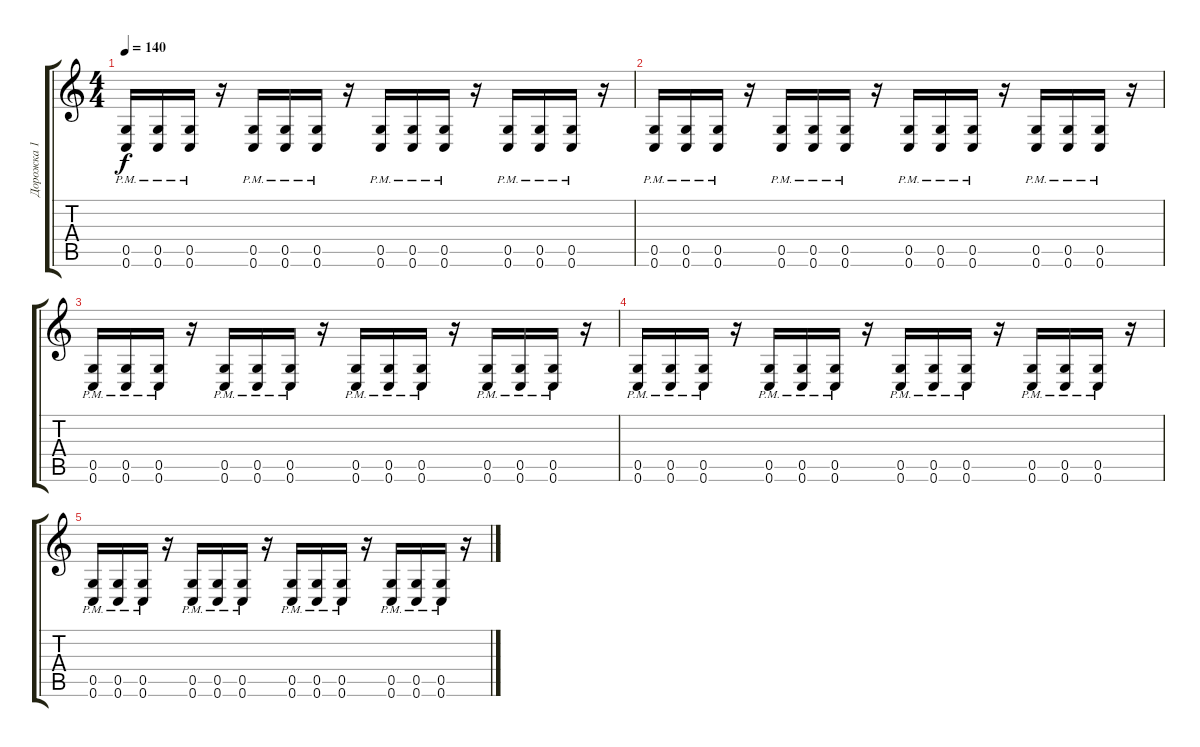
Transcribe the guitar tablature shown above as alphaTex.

\track ("Дорожка 1" "Дорожка 1") {instrument distortionguitar}
\staff {score tabs}
\tuning (D4 A3 F3 C3 G2 C2) {hide}
\ts (4 4)
\tempo 140
\clef g2
\ks c
(0.5{pm} 0.6{pm}).16{dy f} (0.5{pm} 0.6{pm}).16 (0.5{pm} 0.6{pm}).16 r.16 (0.5{pm} 0.6{pm}).16 (0.5{pm} 0.6{pm}).16 (0.5{pm} 0.6{pm}).16 r.16 (0.5{pm} 0.6{pm}).16 (0.5{pm} 0.6{pm}).16 (0.5{pm} 0.6{pm}).16 r.16 (0.5{pm} 0.6{pm}).16 (0.5{pm} 0.6{pm}).16 (0.5{pm} 0.6{pm}).16 r.16 |
(0.5{pm} 0.6{pm}).16 (0.5{pm} 0.6{pm}).16 (0.5{pm} 0.6{pm}).16 r.16 (0.5{pm} 0.6{pm}).16 (0.5{pm} 0.6{pm}).16 (0.5{pm} 0.6{pm}).16 r.16 (0.5{pm} 0.6{pm}).16 (0.5{pm} 0.6{pm}).16 (0.5{pm} 0.6{pm}).16 r.16 (0.5{pm} 0.6{pm}).16 (0.5{pm} 0.6{pm}).16 (0.5{pm} 0.6{pm}).16 r.16 |
(0.5{pm} 0.6{pm}).16 (0.5{pm} 0.6{pm}).16 (0.5{pm} 0.6{pm}).16 r.16 (0.5{pm} 0.6{pm}).16 (0.5{pm} 0.6{pm}).16 (0.5{pm} 0.6{pm}).16 r.16 (0.5{pm} 0.6{pm}).16 (0.5{pm} 0.6{pm}).16 (0.5{pm} 0.6{pm}).16 r.16 (0.5{pm} 0.6{pm}).16 (0.5{pm} 0.6{pm}).16 (0.5{pm} 0.6{pm}).16 r.16 |
(0.5{pm} 0.6{pm}).16 (0.5{pm} 0.6{pm}).16 (0.5{pm} 0.6{pm}).16 r.16 (0.5{pm} 0.6{pm}).16 (0.5{pm} 0.6{pm}).16 (0.5{pm} 0.6{pm}).16 r.16 (0.5{pm} 0.6{pm}).16 (0.5{pm} 0.6{pm}).16 (0.5{pm} 0.6{pm}).16 r.16 (0.5{pm} 0.6{pm}).16 (0.5{pm} 0.6{pm}).16 (0.5{pm} 0.6{pm}).16 r.16 |
(0.5{pm} 0.6{pm}).16 (0.5{pm} 0.6{pm}).16 (0.5{pm} 0.6{pm}).16 r.16 (0.5{pm} 0.6{pm}).16 (0.5{pm} 0.6{pm}).16 (0.5{pm} 0.6{pm}).16 r.16 (0.5{pm} 0.6{pm}).16 (0.5{pm} 0.6{pm}).16 (0.5{pm} 0.6{pm}).16 r.16 (0.5{pm} 0.6{pm}).16 (0.5{pm} 0.6{pm}).16 (0.5{pm} 0.6{pm}).16 r.16
